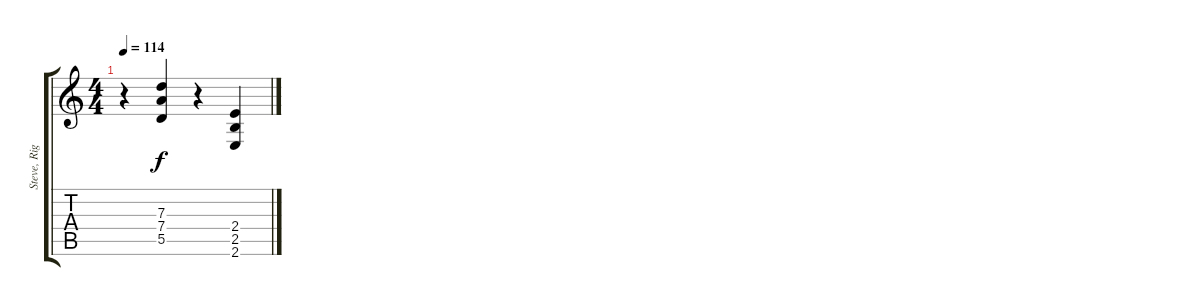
\track ("Steve, Righ? (Guitarra)" "Steve, Rig") {instrument distortionguitar}
\staff {score tabs}
\tuning (E4 B3 G3 D3 A2 D2) {hide}
\ts (4 4)
\tempo 114
\clef g2
\ks c
r.4{dy f} (7.3 7.4 5.5).4 r.4 (2.4 2.5 2.6).4
